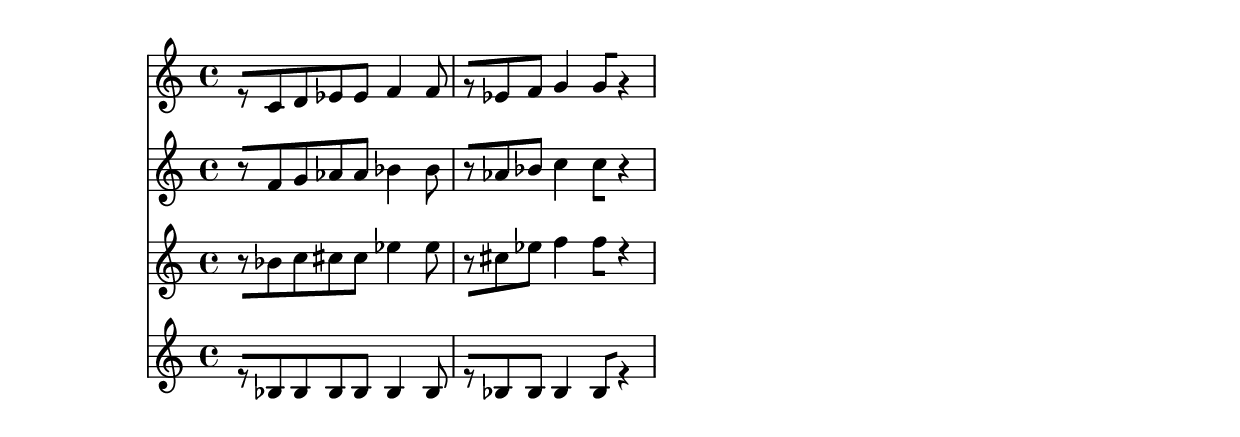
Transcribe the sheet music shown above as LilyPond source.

% 2017-09-16 21:17

\version "2.19.54"
\language "english"

\header {}

\layout {}

\paper {}

\score {
    <<
        {
            {
                r8 [
                c'8
                d'8
                ef'8
                ef'8 ]
                f'4
                f'8
                r8 [
                ef'8
                f'8 ]
                g'4
                g'8 [
                r4 ]
            }
        }
        {
            {
                r8 [
                f'8
                g'8
                af'8
                af'8 ]
                bf'4
                bf'8
                r8 [
                af'8
                bf'8 ]
                c''4
                c''8 [
                r4 ]
            }
        }
        {
            {
                r8 [
                bf'8
                c''8
                cs''8
                cs''8 ]
                ef''4
                ef''8
                r8 [
                cs''8
                ef''8 ]
                f''4
                f''8 [
                r4 ]
            }
        }
        {
            {
                r8 [
                bf8
                bf8
                bf8
                bf8 ]
                bf4
                bf8
                r8 [
                bf8
                bf8 ]
                bf4
                bf8 [
                r4 ]
            }
        }
    >>
}